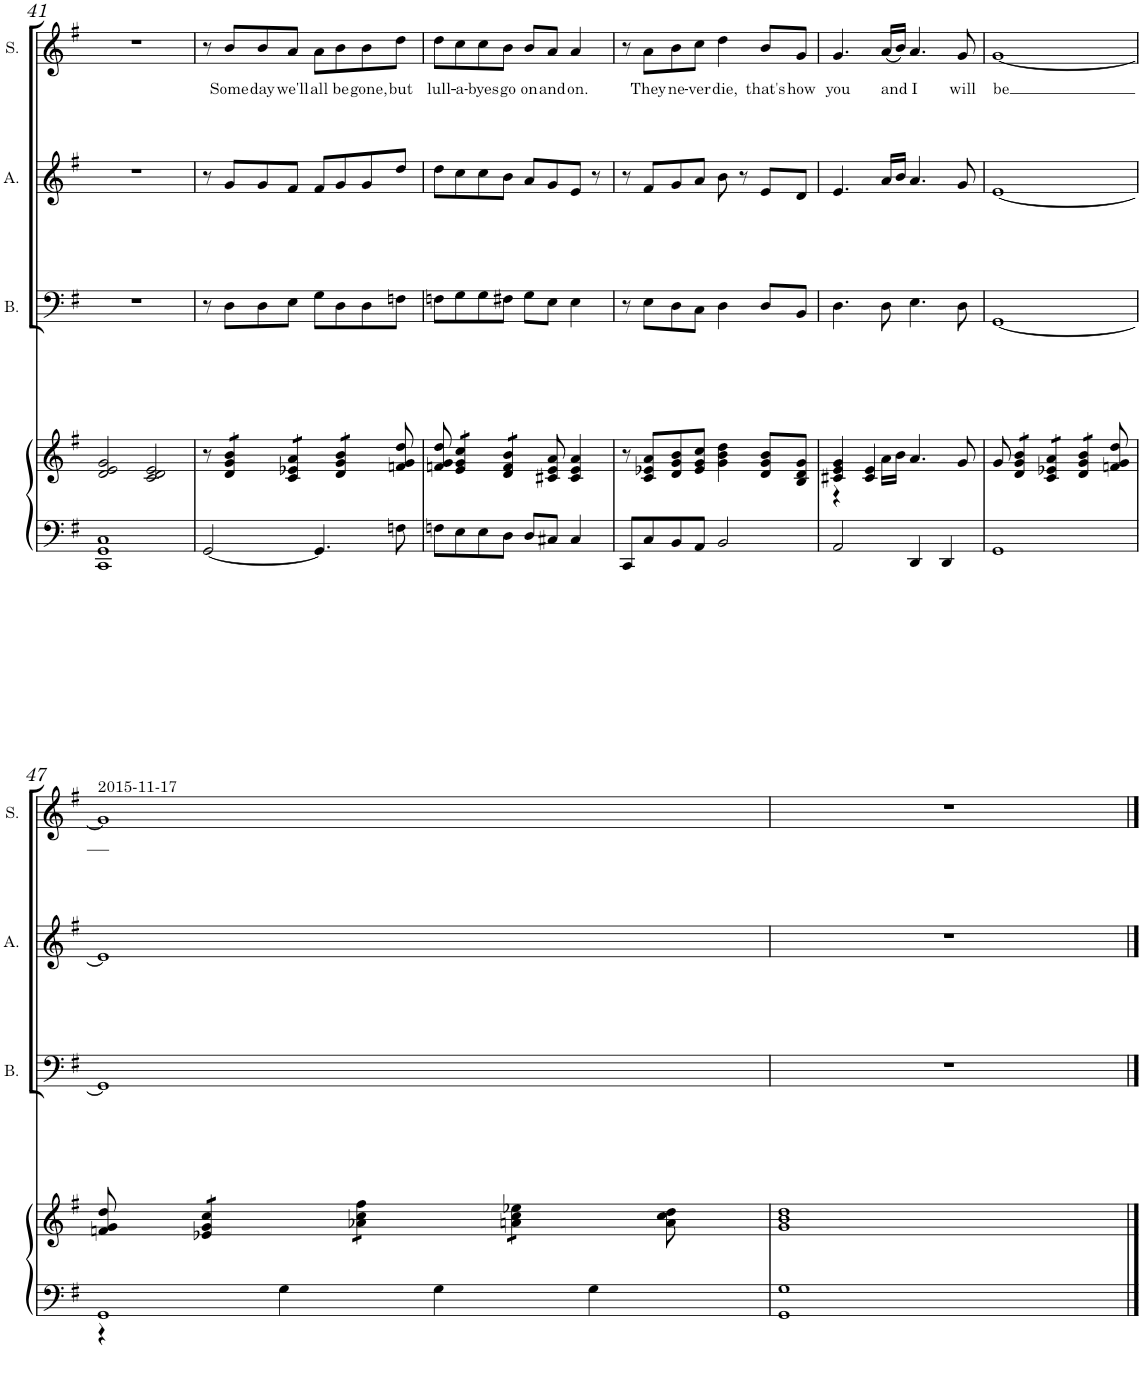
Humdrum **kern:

**kern	**kern	**kern	**kern	**kern	**text
*part4	*part4	*part3	*part2	*part1	*part1
*staff5	*staff4	*staff3	*staff2	*staff1	*staff1
*I"Piano	*	*I"Bass	*I"Alto	*I"Soprano	*
*I'Pno	*	*I'B.	*I'A.	*I'S.	*
!!LO:PB:g=z
*clefF4	*clefG2	*clefF4	*clefG2	*clefG2	*
*k[f#]	*k[f#]	*k[f#]	*k[f#]	*k[f#]	*
*M4/4	*M4/4	*M4/4	*M4/4	*M4/4	*
*met(c)	*met(c)	*met(c)	*met(c)	*met(c)	*
=41	=41	=41	=41	=41	=41
1CC 1GG 1C	2d/ 2e/ 2g/	1r	1r	1r	.
.	2c/ 2d/ 2e/	.	.	.	.
=42	=42	=42	=42	=42	=42
[2GG/	8r	8r	8r	8r	.
!	!	!	!	!	!LO:LY:b
*	*tremolo	*	*	*	*
.	8d/ 8g/ 8b/L	8D\L	8g/L	8b/L	Some
!	!	!	!	!	!LO:LY:b
.	8d/ 8g/ 8b/J	8D\	8g/	8b/	day
!	!	!	!	!	!LO:LY:b
.	8c/ 8e-X/ 8a/L	8E\J	8f#/J	8a/J	we'll
!	!	!	!	!	!LO:LY:b
4.GG/]	8c/ 8e-X/ 8a/J	8G\L	8f#/L	8a\L	all
!	!	!	!	!	!LO:LY:b
.	8d/ 8g/ 8b/L	8D\	8g/	8b\	be
!	!	!	!	!	!LO:LY:b
.	8d/ 8g/ 8b/J	8D\	8g/	8b\	gone,
*	*Xtremolo	*	*	*	*
!	!	!	!	!	!LO:LY:b
8Fn\	8fn/ 8g/ 8dd/	8Fn\J	8dd/J	8dd\J	but
=43	=43	=43	=43	=43	=43
!	!	!	!	!	!LO:LY:b
8Fn\L	8fn/ 8g/ 8dd/	8Fn\L	8dd\L	8dd\L	lull-
!	!	!	!	!	!LO:LY:b
*	*tremolo	*	*	*	*
8E\	8e/ 8g/ 8cc/L	8G\	8cc\	8cc\	-a-
!	!	!	!	!	!LO:LY:b
8E\	8e/ 8g/ 8cc/J	8G\	8cc\	8cc\	-byes
!	!	!	!	!	!LO:LY:b
8D\J	8d/ 8f/ 8b/L	8F#X\J	8b\J	8b\J	go
!	!	!	!	!	!LO:LY:b
8D/L	8d/ 8f/ 8b/J	8G\L	8a/L	8b/L	on
*	*Xtremolo	*	*	*	*
!	!	!	!	!	!LO:LY:b
8C#X/J	8c#X/ 8e/ 8a/	8E\J	8g/	8a/J	and
!	!	!	!	!	!LO:LY:b
4C#/	4c#/ 4e/ 4a/	4E\	8e/J	4a/	on.
.	.	.	8r	.	.
=44	=44	=44	=44	=44	=44
8CC/L	8r	8r	8r	8r	.
!	!	!	!	!	!LO:LY:b
8C/	8c/ 8e-X/ 8a/L	8E\L	8f#/L	8a\L	They
!	!	!	!	!	!LO:LY:b
8BB/	8d/ 8g/ 8b/	8D\	8g/	8b\	ne-
!	!	!	!	!	!LO:LY:b
8AA/J	8e-/ 8g/ 8cc/J	8C\J	8a/J	8cc\J	-ver
!	!	!	!	!	!LO:LY:b
2BB/	4g\ 4b\ 4dd\	4D\	8b\	4dd\	die,
.	.	.	8r	.	.
!	!	!	!	!	!LO:LY:b
.	8d/ 8g/ 8b/L	8D/L	8e/L	8b/L	that's
!	!	!	!	!	!LO:LY:b
.	8B/ 8d/ 8g/J	8BB/J	8d/J	8g/J	how
=45	=45	=45	=45	=45	=45
*	*^	*	*	*	*
!	!	!	!	!	!	!LO:LY:b
2AA/	4c#X/ 4e/ 4g/	4r	4.D\	4.e/	4.g/	you
.	4c#/ 4e/	8ryy	.	.	.	.
!	!	!	!	!	!	!LO:LY:b
.	.	16a\LL	8D\	16a/LL	(16a/LL	and
.	.	16b\JJ	.	16b/JJ	16b/JJ)	.
!	!	!	!	!	!	!LO:LY:b
4DD/	4.a/	2ryy	4.E\	4.a/	4.a/	I
4DD/	.	.	.	.	.	.
!	!	!	!	!	!	!LO:LY:b
.	8g/	.	8D\	8g/	8g/	will
*	*v	*v	*	*	*	*
=46	=46	=46	=46	=46	=46
!	!	!	!	!	!LO:LY:b
1GG	8g/	[1GG	[1e	[1g	be
*	*tremolo	*	*	*	*
.	8d/ 8g/ 8b/L	.	.	.	.
.	8d/ 8g/ 8b/J	.	.	.	.
.	8c/ 8e-X/ 8a/L	.	.	.	.
.	8c/ 8e-X/ 8a/J	.	.	.	.
.	8d/ 8g/ 8b/L	.	.	.	.
.	8d/ 8g/ 8b/J	.	.	.	.
*	*Xtremolo	*	*	*	*
.	8fn/ 8g/ 8dd/	.	.	.	.
!!LO:LB:g=z
=47	=47	=47	=47	=47	=47
*^	*	*	*	*	*
!	!	!	!	!	!LO:TX:a:t=2015-11-17	!
1GG	4r	8fn/ 8g/ 8dd/	1GG]	1e]	1g]	.
*	*	*tremolo	*	*	*	*
.	.	8e-X/ 8g/ 8cc/L	.	.	.	.
.	4G\	8e-X/ 8g/ 8cc/J	.	.	.	.
.	.	8a-X\ 8cc\ 8ff#\L	.	.	.	.
.	4G\	8a-X\ 8cc\ 8ff#\J	.	.	.	.
.	.	8an\ 8cc\ 8ee-X\L	.	.	.	.
.	4G\	8an\ 8cc\ 8ee-X\J	.	.	.	.
*	*	*Xtremolo	*	*	*	*
.	.	8a\ 8cc\ 8dd\	.	.	.	.
*v	*v	*	*	*	*	*
=48	=48	=48	=48	=48	=48
1GG 1G	1g 1b 1dd	1r	1r	1r	.
==	==	==	==	==	==
*-	*-	*-	*-	*-	*-
